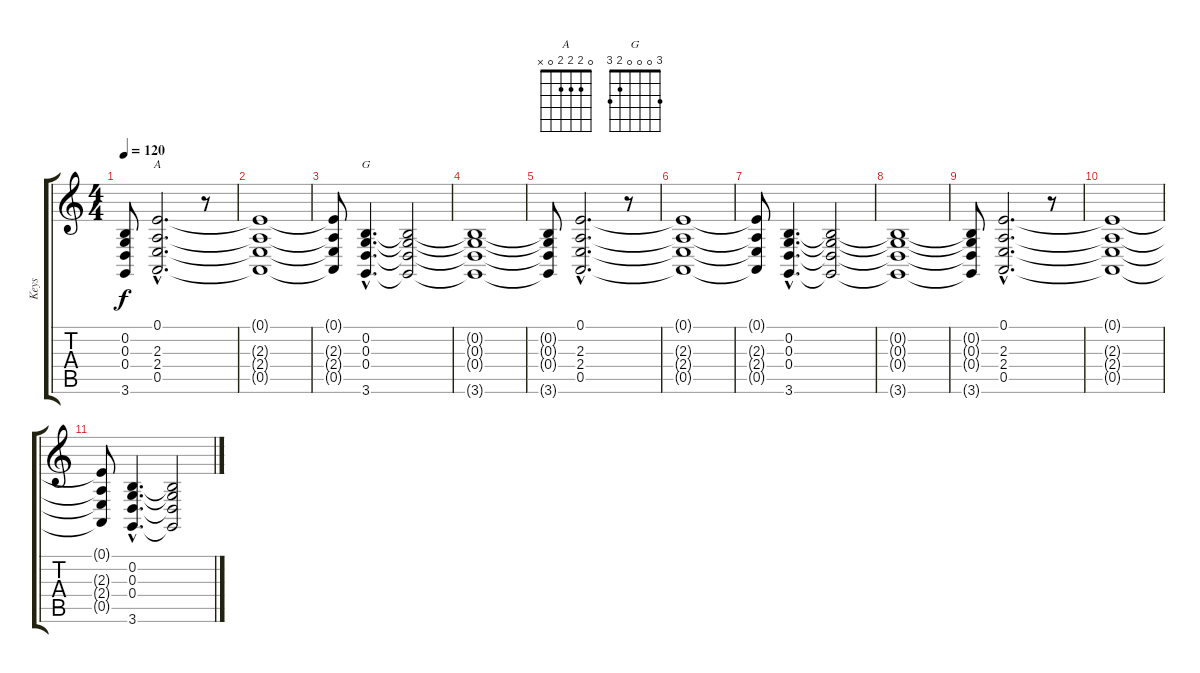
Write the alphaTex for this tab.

\track ("Keys" "Keys") {instrument stringensemble1}
\staff {score tabs}
\tuning (E4 B3 G3 D3 A2 E2) {hide}
\chord ("A" 0 2 2 2 0 x)
\chord ("G" 3 0 0 0 2 3)
\ts (4 4)
\tempo 120
\clef g2
\ks c
(0.2{t} 0.3{t} 0.4{t} 3.6{t}).8{dy f} (0.1{hac} 2.3{hac} 2.4{hac} 0.5{hac}).2{d ch "A"} r.8 |
(0.1{t} 2.3{t} 2.4{t} 0.5{t}).1 |
(0.1{t} 2.3{t} 2.4{t} 0.5{t}).8 (0.2{hac} 0.3{hac} 0.4{hac} 3.6{hac}).4{d ch "G"} (0.2{t} 0.3{t} 0.4{t} 3.6{t}).2 |
(0.2{t} 0.3{t} 0.4{t} 3.6{t}).1 |
(0.2{t} 0.3{t} 0.4{t} 3.6{t}).8 (0.1{hac} 2.3{hac} 2.4{hac} 0.5{hac}).2{d} r.8 |
(0.1{t} 2.3{t} 2.4{t} 0.5{t}).1 |
(0.1{t} 2.3{t} 2.4{t} 0.5{t}).8 (0.2{hac} 0.3{hac} 0.4{hac} 3.6{hac}).4{d} (0.2{t} 0.3{t} 0.4{t} 3.6{t}).2 |
(0.2{t} 0.3{t} 0.4{t} 3.6{t}).1 |
(0.2{t} 0.3{t} 0.4{t} 3.6{t}).8 (0.1{hac} 2.3{hac} 2.4{hac} 0.5{hac}).2{d} r.8 |
(0.1{t} 2.3{t} 2.4{t} 0.5{t}).1 |
(0.1{t} 2.3{t} 2.4{t} 0.5{t}).8 (0.2{hac} 0.3{hac} 0.4{hac} 3.6{hac}).4{d} (0.2{t} 0.3{t} 0.4{t} 3.6{t}).2
